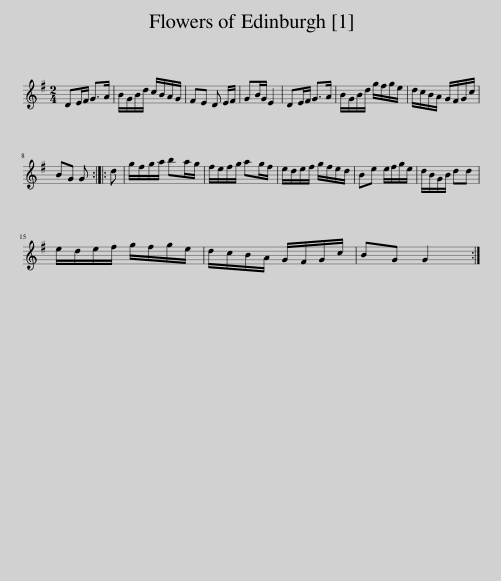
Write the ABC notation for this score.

X:1
L:1/8
M:2/4
I:linebreak $
K:G
V:1 treble
V:1
 DE/F/ G>A | B/G/B/d/ c/B/A/G/ | FE D E/F/ | GB/G/ E2 | DE/F/ G>A | %5
 B/G/B/d/ g/f/g/e/ | d/c/B/A/ G/F/G/c/ |$ BG G :: d | g/f/g/a/ ba/g/ | %10
 f/e/f/g/ ag/f/ | e/d/e/f/ g/f/e/d/ | Be e/f/g/e/ | d/B/G/B/ dd |$ e/d/e/f/ g/f/g/e/ | %15
 d/c/B/A/ G/F/G/c/ | BG G2 :| %17
